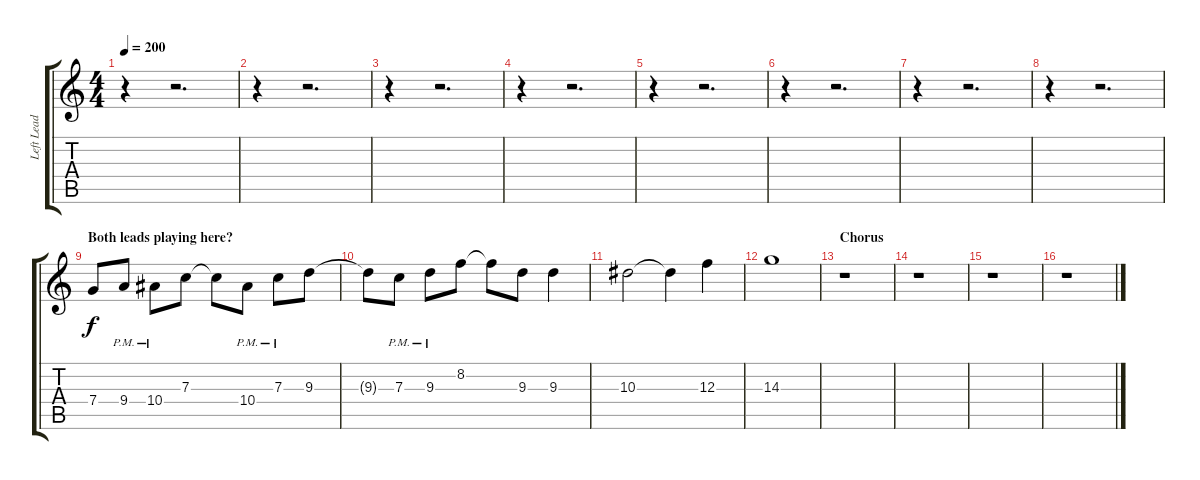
\track ("Left Lead Gtr" "Left Lead ") {instrument overdrivenguitar}
\staff {score tabs}
\tuning (D4 A3 F3 C3 G2 D2) {hide}
\ts (4 4)
\tempo 200
\clef g2
\ks c
r.4{dy f} r.2{d} |
r.4 r.2{d} |
r.4 r.2{d} |
r.4 r.2{d} |
r.4 r.2{d} |
r.4 r.2{d} |
r.4 r.2{d} |
r.4 r.2{d} |
\section ("" "Both leads playing here?")
7.4.8 9.4{pm}.8 10.4{pm}.8 7.3.8 7.3{t}.8 10.4{pm}.8 7.3{pm}.8 9.3.8 |
9.3{t}.8 7.3{pm}.8 9.3{pm}.8 8.2.8 8.2{t}.8 9.3.8 9.3.4 |
10.3.2 10.3{t}.4 12.3.4 |
14.3.1 |
\section ("" "Chorus")
r.1 |
r.1 |
r.1 |
r.1
